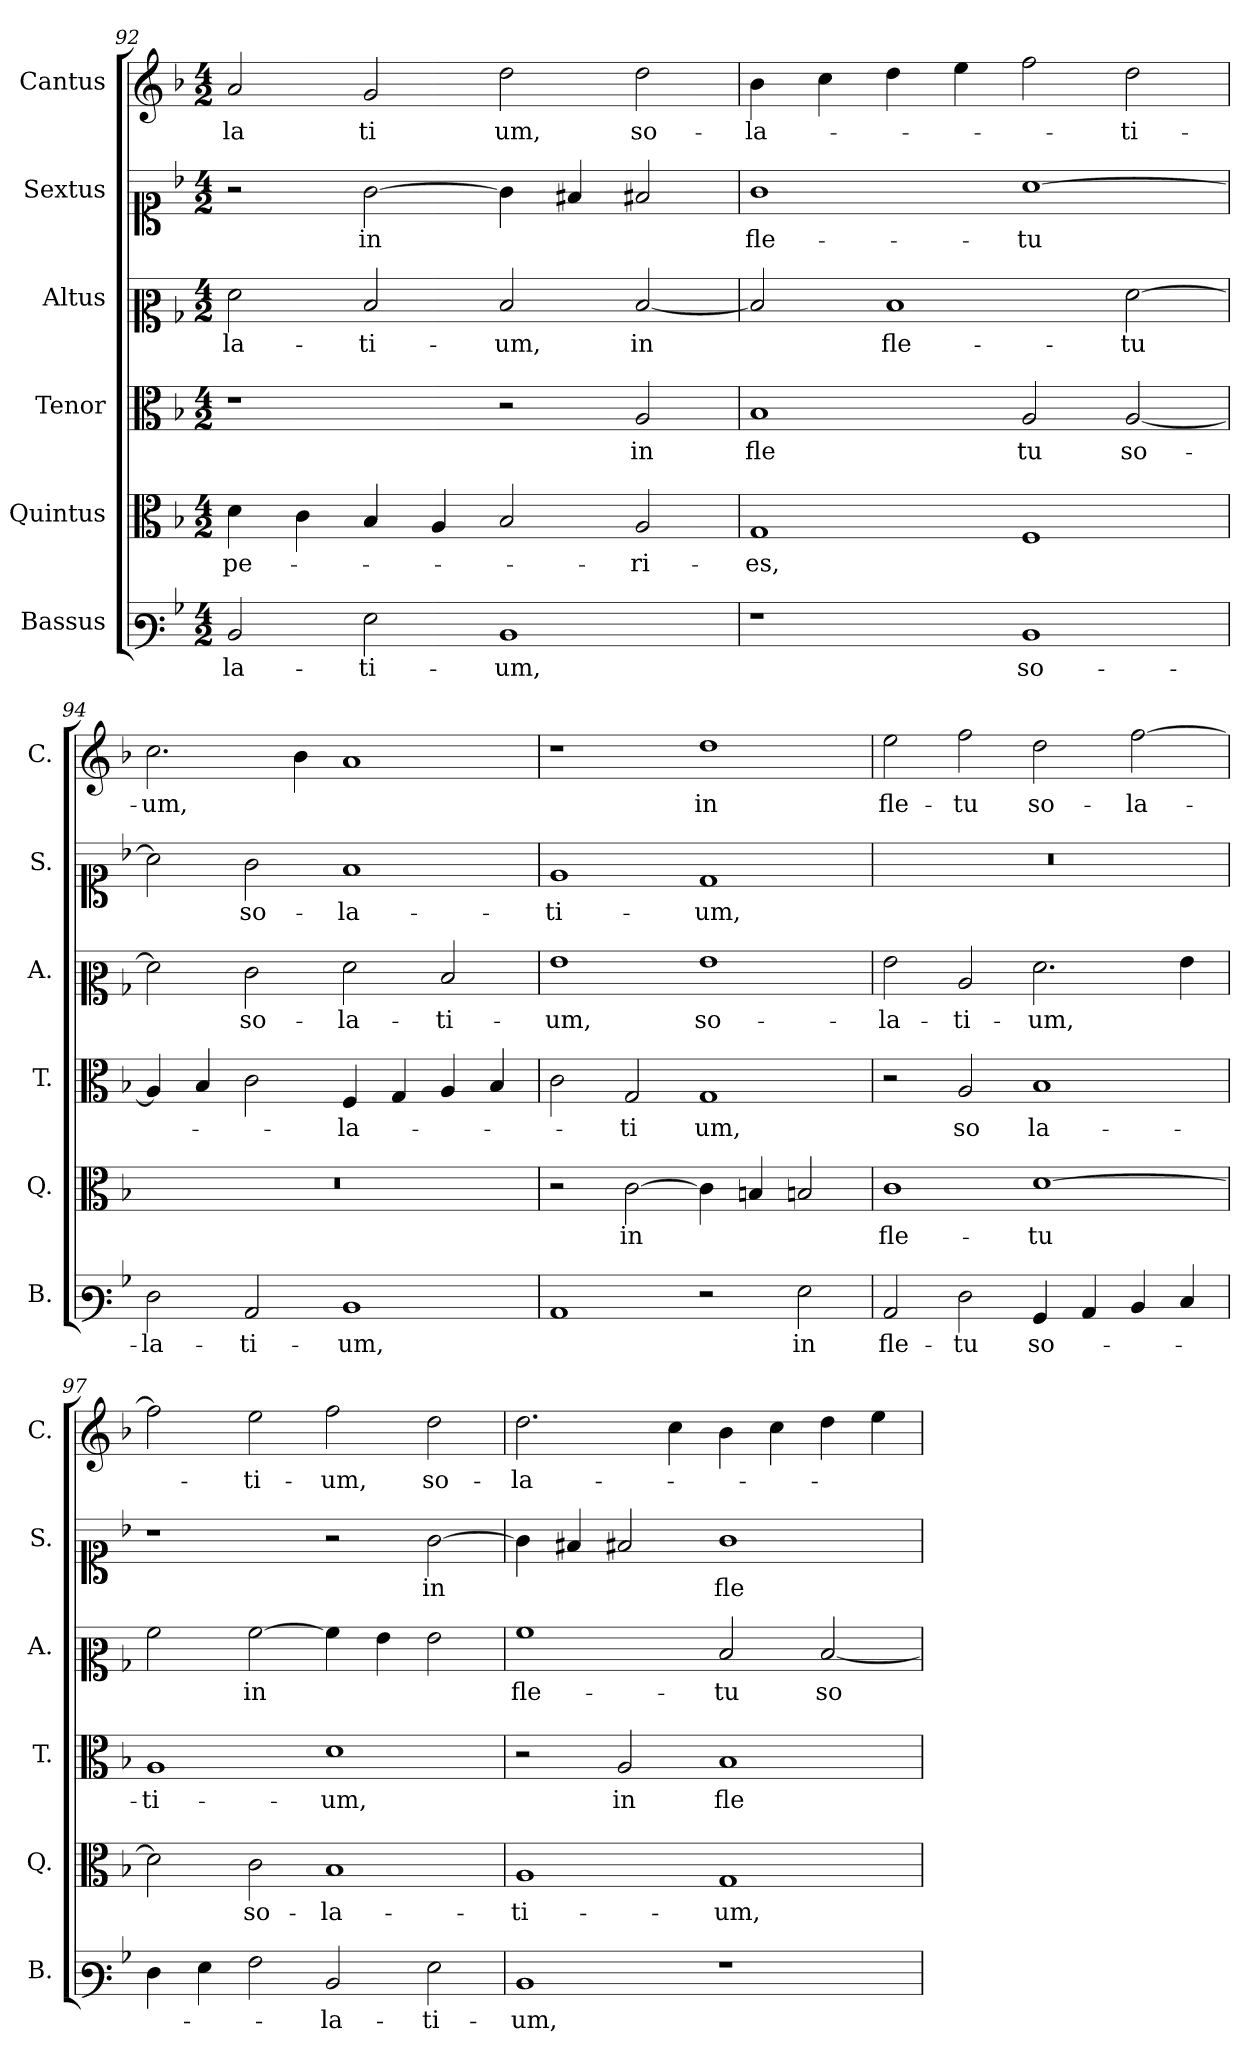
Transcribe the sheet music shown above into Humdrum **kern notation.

**kern	**text	**kern	**text	**kern	**text	**kern	**text	**kern	**text	**kern	**text
*part6	*part6	*part5	*part5	*part4	*part4	*part3	*part3	*part2	*part2	*part1	*part1
*staff6	*staff6	*staff5	*staff5	*staff4	*staff4	*staff3	*staff3	*staff2	*staff2	*staff1	*staff1
*I"Bassus	*	*I"Quintus	*	*I"Tenor	*	*I"Altus	*	*I"Sextus	*	*I"Cantus	*
*I'B.	*	*I'Q.	*	*I'T.	*	*I'A.	*	*I'S.	*	*I'C.	*
*clefF3	*	*clefC3	*	*clefC3	*	*clefC2	*	*clefC1	*	*clefG2	*
*k[b-]	*	*k[b-]	*	*k[b-]	*	*k[b-]	*	*k[b-]	*	*k[b-]	*
*M4/2	*	*M4/2	*	*M4/2	*	*M4/2	*	*M4/2	*	*M4/2	*
=92	=92	=92	=92	=92	=92	=92	=92	=92	=92	=92	=92
!	!LO:LY:b	!	!LO:LY:b	!	!	!	!LO:LY:b	!	!	!	!LO:LY:b
2D/	-la-	4d\	-pe-	1r	.	2f\	-la-	2r	.	2a/	la
.	.	4c\	.	.	.	.	.	.	.	.	.
!	!LO:LY:b	!	!	!	!	!	!LO:LY:b	!	!LO:LY:b	!	!LO:LY:b
2G\	-ti-	4B-/	.	.	.	2d/	-ti-	[2g\	in	2g/	ti
.	.	4A/	.	.	.	.	.	.	.	.	.
!	!LO:LY:b	!	!	!	!	!	!LO:LY:b	!	!	!	!LO:LY:b
1D	-um,	2B-/	.	2r	.	2d/	-um,	4g\]	.	2dd\	um,
.	.	.	.	.	.	.	.	4f#X/	.	.	.
!	!	!	!LO:LY:b	!	!LO:LY:b	!	!LO:LY:b	!	!	!	!LO:LY:b
.	.	2A/	-ri-	2A/	in	[2d/	in	2f#X/	.	2dd\	so-
=93	=93	=93	=93	=93	=93	=93	=93	=93	=93	=93	=93
!	!	!	!LO:LY:b	!	!LO:LY:b	!	!	!	!LO:LY:b	!	!LO:LY:b
1r	.	1G	-es,	1B-	fle	2d/]	.	1g	fle-	4b-\	-la-
.	.	.	.	.	.	.	.	.	.	4cc\	.
!	!	!	!	!	!	!	!LO:LY:b	!	!	!	!
.	.	.	.	.	.	1d	fle-	.	.	4dd\	.
.	.	.	.	.	.	.	.	.	.	4ee\	.
!	!LO:LY:b	!	!	!	!LO:LY:b	!	!	!	!LO:LY:b	!	!
1D	so-	1F	.	2A/	tu	.	.	[1a	-tu	2ff\	.
!	!	!	!	!	!LO:LY:b	!	!LO:LY:b	!	!	!	!LO:LY:b
.	.	.	.	[2A/	so-	[2f\	-tu	.	.	2dd\	-ti-
=94	=94	=94	=94	=94	=94	=94	=94	=94	=94	=94	=94
!	!LO:LY:b	!	!	!	!	!	!	!	!	!	!LO:LY:b
2F\	-la-	0r	.	4A/]	.	2f\]	.	2a\]	.	2.cc\	-um,
.	.	.	.	4B-/	.	.	.	.	.	.	.
!	!LO:LY:b	!	!	!	!	!	!LO:LY:b	!	!LO:LY:b	!	!
2C/	-ti-	.	.	2c\	.	2e\	so-	2g\	so-	.	.
.	.	.	.	.	.	.	.	.	.	4b-\	.
!	!LO:LY:b	!	!	!	!LO:LY:b	!	!LO:LY:b	!	!LO:LY:b	!	!
1D	-um,	.	.	4F/	-la-	2f\	-la-	1f	-la-	1a	.
.	.	.	.	4G/	.	.	.	.	.	.	.
!	!	!	!	!	!	!	!LO:LY:b	!	!	!	!
.	.	.	.	4A/	.	2d/	-ti-	.	.	.	.
.	.	.	.	4B-/	.	.	.	.	.	.	.
=95	=95	=95	=95	=95	=95	=95	=95	=95	=95	=95	=95
!	!	!	!	!	!	!	!LO:LY:b	!	!LO:LY:b	!	!
1C	.	2r	.	2c\	.	1g	-um,	1e	-ti-	1r	.
!	!	!	!LO:LY:b	!	!LO:LY:b	!	!	!	!	!	!
.	.	[2c\	in	2G/	ti	.	.	.	.	.	.
!	!	!	!	!	!LO:LY:b	!	!LO:LY:b	!	!LO:LY:b	!	!LO:LY:b
2r	.	4c\]	.	1G	um,	1g	so-	1d	-um,	1dd	in
.	.	4Bn/	.	.	.	.	.	.	.	.	.
!	!LO:LY:b	!	!	!	!	!	!	!	!	!	!
2G\	in	2Bn/	.	.	.	.	.	.	.	.	.
=96	=96	=96	=96	=96	=96	=96	=96	=96	=96	=96	=96
!	!LO:LY:b	!	!LO:LY:b	!	!	!	!LO:LY:b	!	!	!	!LO:LY:b
2C/	fle-	1c	fle-	2r	.	2g\	-la-	0r	.	2ee\	fle-
!	!LO:LY:b	!	!	!	!LO:LY:b	!	!LO:LY:b	!	!	!	!LO:LY:b
2F\	-tu	.	.	2A/	so	2c/	-ti-	.	.	2ff\	-tu
!	!LO:LY:b	!	!LO:LY:b	!	!LO:LY:b	!	!LO:LY:b	!	!	!	!LO:LY:b
4BB-/	so-	[1d	-tu	1B-	-la-	2.f\	-um,	.	.	2dd\	so-
4C/	.	.	.	.	.	.	.	.	.	.	.
!	!	!	!	!	!	!	!	!	!	!	!LO:LY:b
4D/	.	.	.	.	.	.	.	.	.	[2ff\	-la-
4E/	.	.	.	.	.	4g\	.	.	.	.	.
=97	=97	=97	=97	=97	=97	=97	=97	=97	=97	=97	=97
!	!	!	!	!	!LO:LY:b	!	!	!	!	!	!
4F\	.	2d\]	.	1A	-ti-	2a\	.	1r	.	2ff\]	.
4G\	.	.	.	.	.	.	.	.	.	.	.
!	!	!	!LO:LY:b	!	!	!	!LO:LY:b	!	!	!	!LO:LY:b
2A\	.	2c\	so-	.	.	[2a\	in	.	.	2ee\	-ti-
!	!LO:LY:b	!	!LO:LY:b	!	!LO:LY:b	!	!	!	!	!	!LO:LY:b
2D/	-la-	1B-	-la-	1d	um,	4a\]	.	2r	.	2ff\	-um,
.	.	.	.	.	.	4g\	.	.	.	.	.
!	!LO:LY:b	!	!	!	!	!	!	!	!LO:LY:b	!	!LO:LY:b
2G\	-ti-	.	.	.	.	2g\	.	[2g\	in	2dd\	so-
!!LO:LB:g=z
=98	=98	=98	=98	=98	=98	=98	=98	=98	=98	=98	=98
!	!LO:LY:b	!	!LO:LY:b	!	!	!	!LO:LY:b	!	!	!	!LO:LY:b
1D	-um,	1A	-ti-	2r	.	1a	fle-	4g\]	.	2.dd\	-la-
.	.	.	.	.	.	.	.	4f#X/	.	.	.
!	!	!	!	!	!LO:LY:b	!	!	!	!	!	!
.	.	.	.	2A/	in	.	.	2f#X/	.	.	.
.	.	.	.	.	.	.	.	.	.	4cc\	.
!	!	!	!LO:LY:b	!	!LO:LY:b	!	!LO:LY:b	!	!LO:LY:b	!	!
1r	.	1G	-um,	1B-	fle	2d/	-tu	1g	fle-	4b-\	.
.	.	.	.	.	.	.	.	.	.	4cc\	.
!	!	!	!	!	!	!	!LO:LY:b	!	!	!	!
.	.	.	.	.	.	[2d/	so-	.	.	4dd\	.
.	.	.	.	.	.	.	.	.	.	4ee\	.
=	=	=	=	=	=	=	=	=	=	=	=
*-	*-	*-	*-	*-	*-	*-	*-	*-	*-	*-	*-
